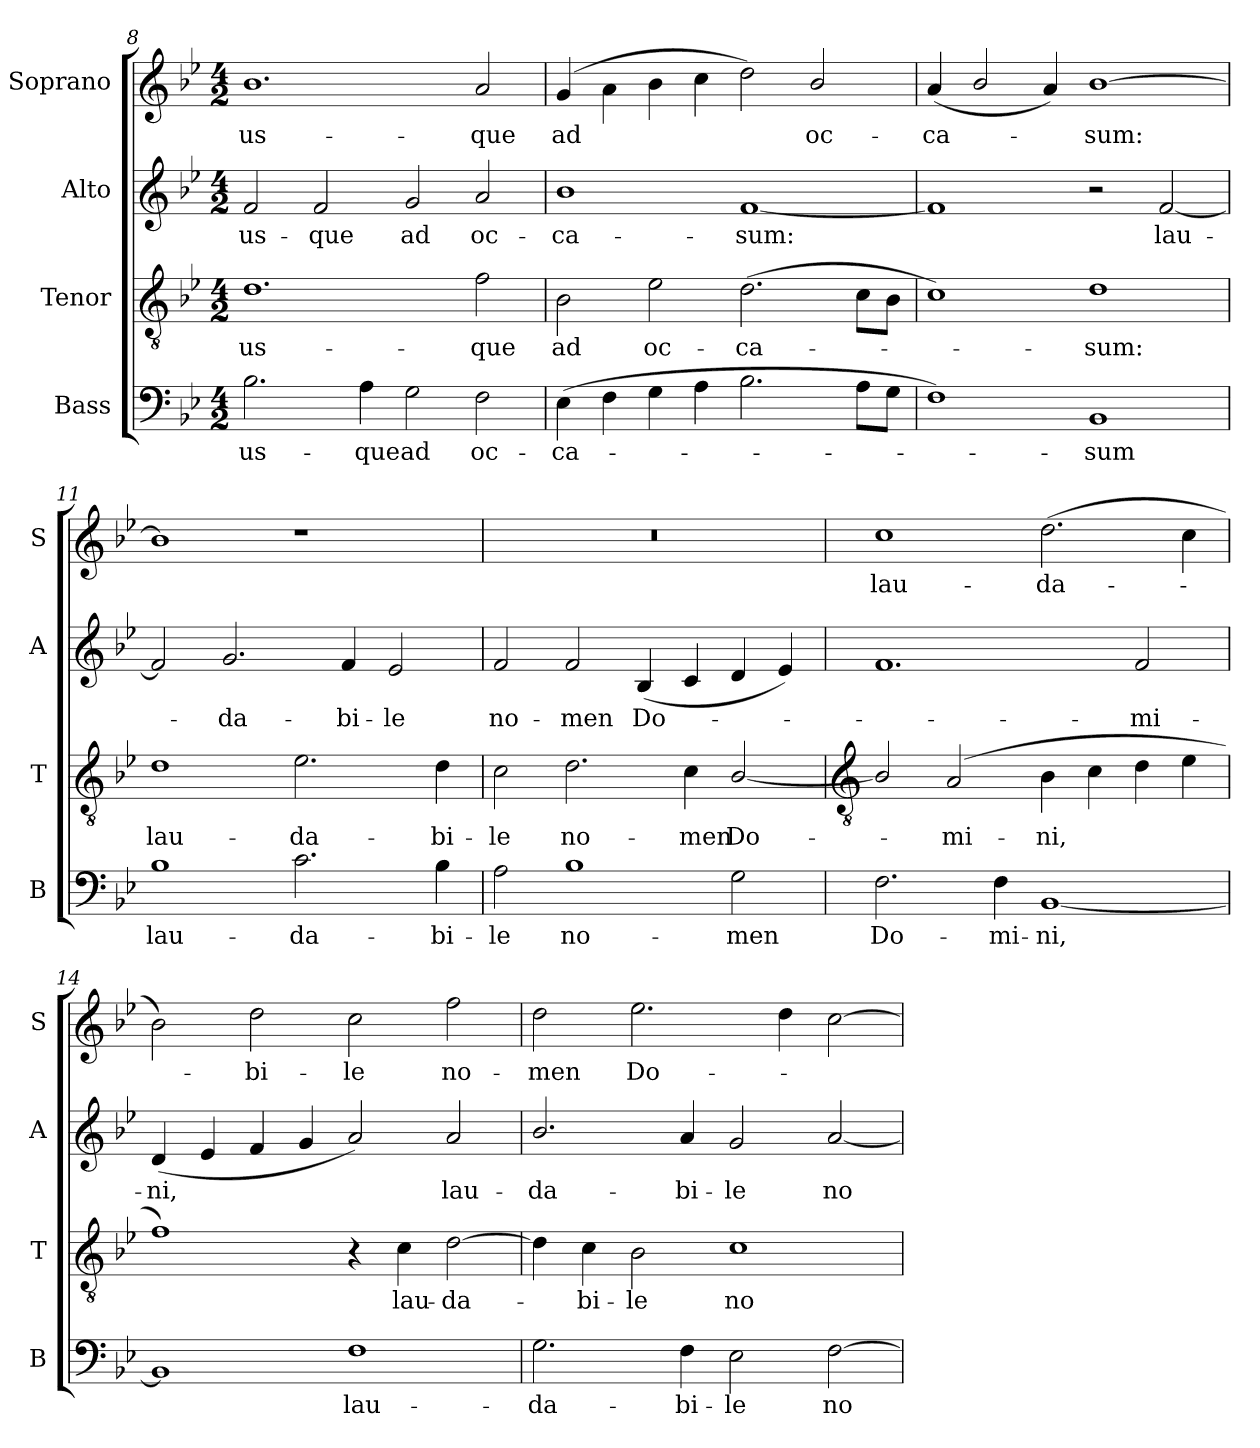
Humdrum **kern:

**kern	**text	**kern	**text	**kern	**text	**kern	**text
*part4	*part4	*part3	*part3	*part2	*part2	*part1	*part1
*staff4	*staff4	*staff3	*staff3	*staff2	*staff2	*staff1	*staff1
*I"Bass	*	*I"Tenor	*	*I"Alto	*	*I"Soprano	*
*I'B	*	*I'T	*	*I'A	*	*I'S	*
*clefF4	*	*clefGv2	*	*clefG2	*	*clefG2	*
*k[b-e-]	*	*k[b-e-]	*	*k[b-e-]	*	*k[b-e-]	*
*B-:	*	*B-:	*	*B-:	*	*B-:	*
*M4/2	*	*M4/2	*	*M4/2	*	*M4/2	*
=8	=8	=8	=8	=8	=8	=8	=8
!	!LO:LY:b	!	!LO:LY:b	!	!LO:LY:b	!	!LO:LY:b
2.B-	us-	1.d	us-	2f	us-	1.b-	us-
!	!	!	!	!	!LO:LY:b	!	!
.	.	.	.	2f	-que	.	.
!	!LO:LY:b	!	!	!	!	!	!
4A	-que	.	.	.	.	.	.
!	!LO:LY:b	!	!	!	!LO:LY:b	!	!
2G	ad	.	.	2g	ad	.	.
!	!LO:LY:b	!	!LO:LY:b	!	!LO:LY:b	!	!LO:LY:b
2F	oc-	2f	-que	2a	oc-	2a/	-que
=9	=9	=9	=9	=9	=9	=9	=9
!	!LO:LY:b	!	!LO:LY:b	!	!LO:LY:b	!	!LO:LY:b
(>4E-	-ca-	2B-	ad	1b-	-ca-	(>4g	ad
4F	.	.	.	.	.	4a\	.
!	!	!	!LO:LY:b	!	!	!	!
4G	.	2e-	oc-	.	.	4b-	.
4A	.	.	.	.	.	4cc	.
!	!	!	!LO:LY:b	!	!LO:LY:b	!	!
2.B-	.	(>2.d	-ca-	[1f	-sum:	2dd)	.
!	!	!	!	!	!	!	!LO:LY:b
.	.	.	.	.	.	2b-/	oc-
8AL	.	8cL	.	.	.	.	.
8GJ	.	8B-J	.	.	.	.	.
=10	=10	=10	=10	=10	=10	=10	=10
!	!	!	!	!	!	!	!LO:LY:b
1F)	.	1c)	.	1f]	.	(<4a	-ca-
.	.	.	.	.	.	2b-/	.
.	.	.	.	.	.	4a)	.
!	!LO:LY:b	!	!LO:LY:b	!	!	!	!LO:LY:b
1BB-	sum	1d	sum:	2r	.	[1b-	sum:
!	!	!	!	!	!LO:LY:b	!	!
.	.	.	.	[2f	lau-	.	.
=11	=11	=11	=11	=11	=11	=11	=11
!	!LO:LY:b	!	!LO:LY:b	!	!	!	!
1B-	lau-	1d	lau-	2f]	.	1b-]	.
!	!	!	!	!	!LO:LY:b	!	!
.	.	.	.	2.g	da-	.	.
!	!LO:LY:b	!	!LO:LY:b	!	!	!	!
2.c	-da-	2.e-	-da-	.	.	1r	.
!	!	!	!	!	!LO:LY:b	!	!
.	.	.	.	4f	-bi-	.	.
!	!	!	!	!	!LO:LY:b	!	!
.	.	.	.	2e-	-le	.	.
!	!LO:LY:b	!	!LO:LY:b	!	!	!	!
4B-	-bi-	4d	-bi-	.	.	.	.
=12	=12	=12	=12	=12	=12	=12	=12
!	!LO:LY:b	!	!LO:LY:b	!	!LO:LY:b	!	!
2A	-le	2c	-le	2f	no-	0r	.
!	!LO:LY:b	!	!LO:LY:b	!	!LO:LY:b	!	!
1B-	no-	2.d	no-	2f	-men	.	.
!	!	!	!	!	!LO:LY:b	!	!
.	.	.	.	(<4B-	Do-	.	.
!	!	!	!LO:LY:b	!	!	!	!
.	.	4c	-men	4c	.	.	.
!	!LO:LY:b	!	!LO:LY:b	!	!	!	!
2G	-men	[2B-/	Do-	4d	.	.	.
.	.	.	.	4e-)	.	.	.
!!LO:LB:g=z
=13	=13	=13	=13	=13	=13	=13	=13
*	*	*clefGv2	*	*	*	*	*
!	!LO:LY:b	!	!	!	!	!	!LO:LY:b
2.F	Do-	2B-/]	.	1.f	.	1cc	lau-
!	!	!	!LO:LY:b	!	!	!	!
.	.	(>2A	mi-	.	.	.	.
!	!LO:LY:b	!	!	!	!	!	!
4F	-mi-	.	.	.	.	.	.
!	!LO:LY:b	!	!LO:LY:b	!	!	!	!LO:LY:b
[1BB-	-ni,	4B-	-ni,	.	.	(>2.dd	-da-
.	.	4c	.	.	.	.	.
!	!	!	!	!	!LO:LY:b	!	!
.	.	4d	.	2f	mi-	.	.
.	.	4e-	.	.	.	4cc	.
=14	=14	=14	=14	=14	=14	=14	=14
!	!	!	!	!	!LO:LY:b	!	!
1BB-]	.	1f)	.	(<4d	-ni,	2b-)	.
.	.	.	.	4e-	.	.	.
!	!	!	!	!	!	!	!LO:LY:b
.	.	.	.	4f	.	2dd	bi-
.	.	.	.	4g	.	.	.
!	!LO:LY:b	!	!	!	!	!	!LO:LY:b
1F	lau-	4r	.	2a)	.	2cc	-le
!	!	!	!LO:LY:b	!	!	!	!
.	.	4c	lau-	.	.	.	.
!	!	!	!LO:LY:b	!	!LO:LY:b	!	!LO:LY:b
.	.	[2d	-da-	2a	lau-	2ff	no-
=15	=15	=15	=15	=15	=15	=15	=15
!	!LO:LY:b	!	!	!	!LO:LY:b	!	!LO:LY:b
2.G	-da-	4d]	.	2.b-/	-da-	2dd	-men
!	!	!	!LO:LY:b	!	!	!	!
.	.	4c	bi-	.	.	.	.
!	!	!	!LO:LY:b	!	!	!	!LO:LY:b
.	.	2B-	-le	.	.	2.ee-	Do-
!	!LO:LY:b	!	!	!	!LO:LY:b	!	!
4F	-bi-	.	.	4a/	-bi-	.	.
!	!LO:LY:b	!	!LO:LY:b	!	!LO:LY:b	!	!
2E-	-le	1c	no-	2g	-le	.	.
.	.	.	.	.	.	4dd	.
!	!LO:LY:b	!	!	!	!LO:LY:b	!	!
[2F	no-	.	.	[2a/	no-	[2cc	.
=	=	=	=	=	=	=	=
*-	*-	*-	*-	*-	*-	*-	*-
